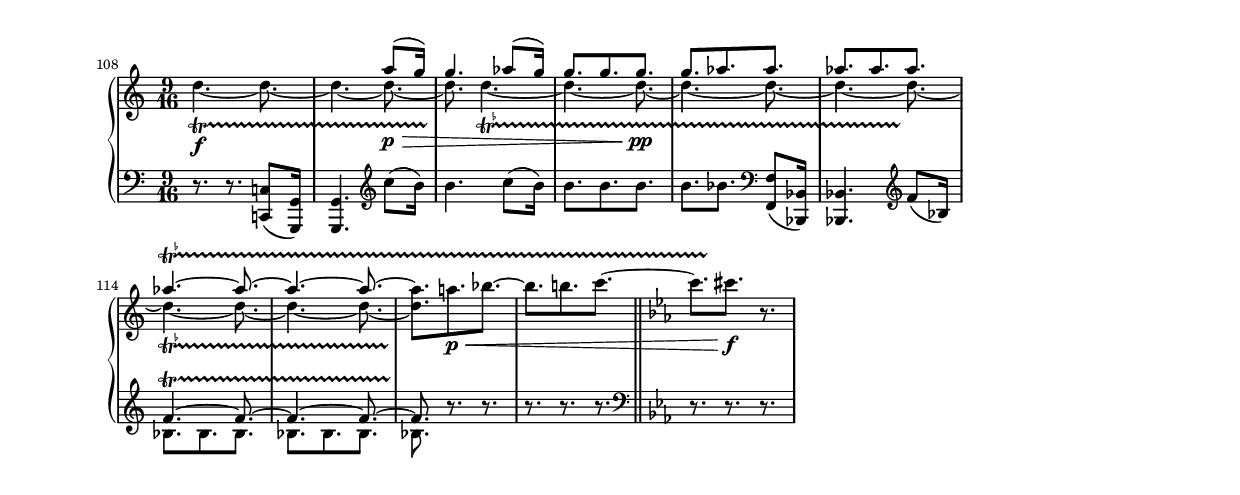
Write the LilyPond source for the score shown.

% DO NOT EDIT this file manually; it is automatically
% generated from Documentation/snippets/new
% Make any changes in Documentation/snippets/new/
% and then run scripts/auxiliar/makelsr.py
%
% This file is in the public domain.
%% Note: this file works from version 2.13.36
\version "2.14.0"
\include "english.ly"
#(set-global-staff-size 15)
\paper {
  ragged-right = ##t
  line-width = 17\cm
  indent = 0\cm
}

\header {
  lsrtags = "headwords"
  texidoc = ""
  doctitle = "headword"
} % begin verbatim


% NR 1.5 Simultaneous notes

% L. v. Beethoven, Op. 111
% Piano sonata 32
% Movt II - Arietta - Adagio molto semplice e cantabile
% measures 108 - 118

\layout {
  \context {
    \Score
    \override SpacingSpanner #'base-shortest-duration =
    #(ly:make-moment 1 18)
    \override NonMusicalPaperColumn #'line-break-system-details =
    #'((alignment-distances . (12)))
  }
}

trillFlat =
\once \override TrillSpanner #'(bound-details left text) = \markup {
  \concat {
    \musicglyph #"scripts.trill"
    \translate #'(-0.5 . 1.9)
    \fontsize #-7
    \with-dimensions #'(0 . 0) #'(0 . 0)
    \flat
  }
}

\new PianoStaff <<

  % RH
  \new Staff <<
    \clef treble
    \key c \major
    \time 9/16
    \set Score.currentBarNumber = #108

    % RH voice 1
    \new Voice {

      \voiceOne
      s4.
      s8.

      |

      s4.
      a''8 \p \> [ (
      g''16 ] )

      |

      g''4.
      af''8 [ (
      g''16 ] )

      |

      g''8. [
      g''8.
      g''8. \pp ]

      |

      g''8. [
      af''8.
      af''8. ]

      |

      af''8. [
      af''8.
      af''8. ]

      |
      \break

      \trillFlat
      af''4. \startTrillSpan
      ~
      af''8.
      ~

      |

      af''4.
      ~
      af''8.
      ~

      |

      \oneVoice
      <af'' d''>8. [
      a''8. \p \<
      bf''8. ]
      ~

      |

      bf''8. [
      b''8.
      c'''8. ]
      ~

      \bar "||"

      \key ef \major
      c'''8. [
      cs'''8. \f ] \stopTrillSpan
      r8.

    }

    % RH voice 2
    \new Voice {
      \voiceTwo
      \override Voice.TrillSpanner #'direction = #DOWN
      d''4. \f \startTrillSpan
      ~
      d''8.
      ~

      |

      d''4.
      ~
      d''8.
      ~

      |

      d''8. \stopTrillSpan
      \trillFlat
      d''4. \startTrillSpan
      ~

      |

      d''4.
      ~
      d''8.
      ~

      |

      d''4.
      ~
      d''8.
      ~

      |

      d''4.
      ~
      d''8. \stopTrillSpan
      ~

      |

      \trillFlat
      d''4. \startTrillSpan
      ~
      d''8.
      ~

      |

      d''4.
      ~
      d''8.
      ~

      |

      \once \override NoteColumn #'ignore-collision = ##t
      \hideNotes
      d''8. \stopTrillSpan
      s4.

      |

      s8.
      s8.

    }

  >>

  % LH staff
  \new Staff {
    \clef bass
    \key c \major
    \time 9/16

    r8.
    r8.
    <c! c,!>8 [ (
    <g, g,,>16 ] )

    |

    <g, g,,>4.
    \clef treble
    c''8 [ (
    b'16 ] )

    |

    b'4.
    c''8 [ (
    b'16 ] )

    |

    b'8. [
    b'8.
    b'8. ]

    |

    b'8. [
    bf'8. ]
    \clef bass
    <f f,>8 [ (
    <bf, bf,,>16 ] )

    |

    <bf, bf,,>4.
    \clef treble
    f'8 [ (
    bf16 ] )

    |

    <<

      \new Voice {
        \voiceOne
        \override Voice.TrillSpanner #'direction = #UP
        f'4. \startTrillSpan
        ~
        f'8.
        ~

        |

        f'4.
        ~
        f'8.
        ~

        |

        f'8. \stopTrillSpan
      }

      \new Voice {
        \voiceTwo
        \override Voice.TrillSpanner #'direction = #DOWN
        bf8. [
        bf8.
        bf8. ]

        |

        bf8. [
        bf8.
        bf8. ]

        |

        bf8.
      }

    >>

    \oneVoice
    r8.
    r8.

    |

    r8.
    r8.
    r8.
    \clef bass

    |

    \key ef \major
    r8.
    r8.
    r8.

  }

>>
